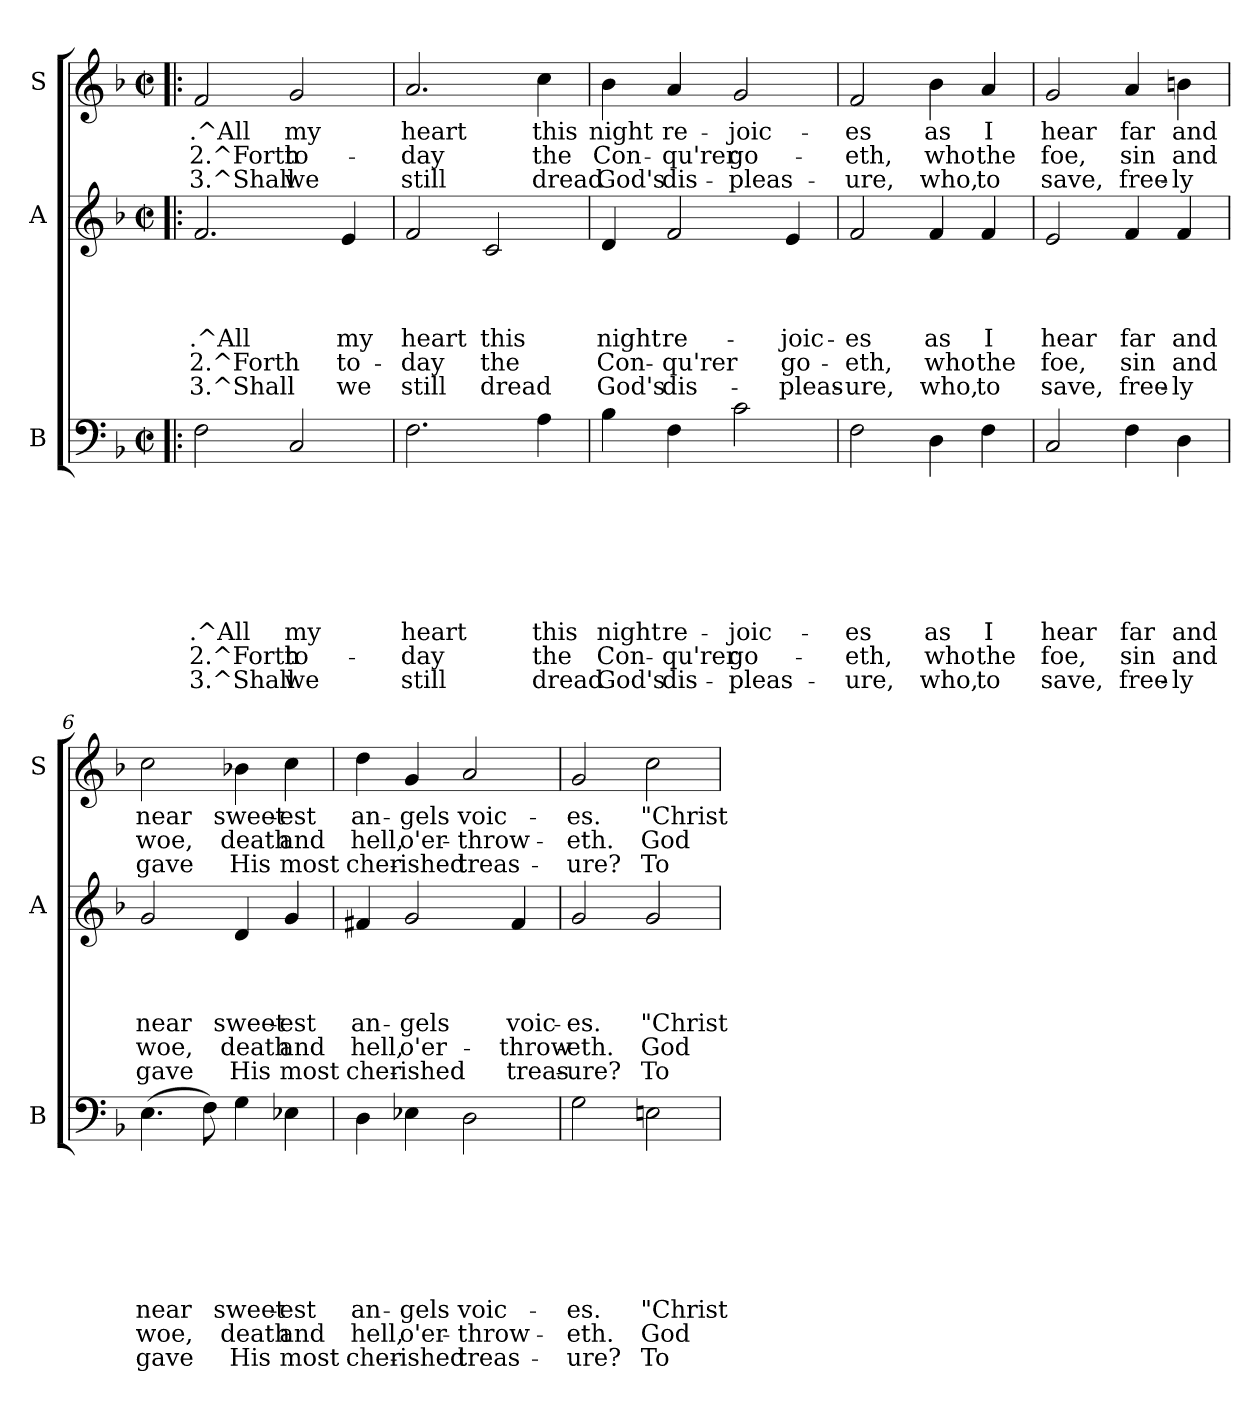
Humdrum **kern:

**kern	**text	**text	**text	**text	**text	**text	**text	**text	**text	**kern	**text	**text	**text	**text	**text	**text	**kern	**text	**text	**text
*part3	*part3	*part3	*part3	*part3	*part3	*part3	*part3	*part3	*part3	*part2	*part2	*part2	*part2	*part2	*part2	*part2	*part1	*part1	*part1	*part1
*staff3	*staff3	*staff3	*staff3	*staff3	*staff3	*staff3	*staff3	*staff3	*staff3	*staff2	*staff2	*staff2	*staff2	*staff2	*staff2	*staff2	*staff1	*staff1	*staff1	*staff1
*I"B	*	*	*	*	*	*	*	*	*	*I"A	*	*	*	*	*	*	*I"S	*	*	*
*I'B	*	*	*	*	*	*	*	*	*	*I'A	*	*	*	*	*	*	*I'S	*	*	*
*clefF4	*	*	*	*	*	*	*	*	*	*clefG2	*	*	*	*	*	*	*clefG2	*	*	*
*k[b-]	*	*	*	*	*	*	*	*	*	*k[b-]	*	*	*	*	*	*	*k[b-]	*	*	*
*F:	*	*	*	*	*	*	*	*	*	*F:	*	*	*	*	*	*	*F:	*	*	*
*M2/2	*	*	*	*	*	*	*	*	*	*M2/2	*	*	*	*	*	*	*M2/2	*	*	*
*met(c|)	*	*	*	*	*	*	*	*	*	*met(c|)	*	*	*	*	*	*	*met(c|)	*	*	*
=1!|:	=1!|:	=1!|:	=1!|:	=1!|:	=1!|:	=1!|:	=1!|:	=1!|:	=1!|:	=1!|:	=1!|:	=1!|:	=1!|:	=1!|:	=1!|:	=1!|:	=1!|:	=1!|:	=1!|:	=1!|:
!	!	!	!	!	!	!	!LO:LY:b:rj	!LO:LY:b:rj	!LO:LY:b:rj	!	!	!	!	!LO:LY:b:rj	!LO:LY:b:rj	!LO:LY:b:rj	!	!LO:LY:b:rj	!LO:LY:b:rj	!LO:LY:b:rj
2F<\	.	.	.	.	.	.	.^All	2.^Forth	3.^Shall	2.f</	.	.	.	.^All	2.^Forth	3.^Shall	2f</	.^All	2.^Forth	3.^Shall
!	!	!	!	!	!	!	!LO:LY:b:rj	!LO:LY:b:rj	!LO:LY:b:rj	!	!	!	!	!	!	!	!	!LO:LY:b:rj	!LO:LY:b:rj	!LO:LY:b:rj
2C/	.	.	.	.	.	.	my	to-	we	.	.	.	.	.	.	.	2g/	my	to-	we
!	!	!	!	!	!	!	!	!	!	!	!	!	!	!LO:LY:b:rj	!LO:LY:b:rj	!LO:LY:b:rj	!	!	!	!
.	.	.	.	.	.	.	.	.	.	4e/	.	.	.	my	to-	we	.	.	.	.
=2	=2	=2	=2	=2	=2	=2	=2	=2	=2	=2	=2	=2	=2	=2	=2	=2	=2	=2	=2	=2
!	!	!	!	!	!	!	!LO:LY:b:rj	!LO:LY:b:rj	!LO:LY:b:rj	!	!	!	!	!LO:LY:b:rj	!LO:LY:b:rj	!LO:LY:b:rj	!	!LO:LY:b:rj	!LO:LY:b:rj	!LO:LY:b:rj
2.F\	.	.	.	.	.	.	heart	-day	still	2f/	.	.	.	heart	-day	still	2.a/	heart	-day	still
!	!	!	!	!	!	!	!	!	!	!	!	!	!	!LO:LY:b:rj	!LO:LY:b:rj	!LO:LY:b:rj	!	!	!	!
.	.	.	.	.	.	.	.	.	.	2c/	.	.	.	this	the	dread	.	.	.	.
!	!	!	!	!	!	!	!LO:LY:b:rj	!LO:LY:b:rj	!LO:LY:b:rj	!	!	!	!	!	!	!	!	!LO:LY:b:rj	!LO:LY:b:rj	!LO:LY:b:rj
4A\	.	.	.	.	.	.	this	the	dread	.	.	.	.	.	.	.	4cc\	this	the	dread
=3	=3	=3	=3	=3	=3	=3	=3	=3	=3	=3	=3	=3	=3	=3	=3	=3	=3	=3	=3	=3
!	!	!	!	!	!	!	!LO:LY:b:rj	!LO:LY:b:rj	!LO:LY:b:rj	!	!	!	!	!LO:LY:b:rj	!LO:LY:b:rj	!LO:LY:b:rj	!	!LO:LY:b:rj	!LO:LY:b:rj	!LO:LY:b:rj
4B-\	.	.	.	.	.	.	night	Con-	God's	4d/	.	.	.	night	Con-	God's	4b-\	night	Con-	God's
!	!	!	!	!	!	!	!LO:LY:b:rj	!LO:LY:b:rj	!LO:LY:b:rj	!	!	!	!	!LO:LY:b:rj	!LO:LY:b:rj	!LO:LY:b:rj	!	!LO:LY:b:rj	!LO:LY:b:rj	!LO:LY:b:rj
4F\	.	.	.	.	.	.	re-	-qu'rer	dis-	2f/	.	.	.	re-	-qu'rer	dis-	4a/	re-	-qu'rer	dis-
!	!	!	!	!	!	!	!LO:LY:b:rj	!LO:LY:b:rj	!LO:LY:b:rj	!	!	!	!	!	!	!	!	!LO:LY:b:rj	!LO:LY:b:rj	!LO:LY:b:rj
2c\	.	.	.	.	.	.	-joic-	go-	-pleas-	.	.	.	.	.	.	.	2g/	-joic-	go-	-pleas-
!	!	!	!	!	!	!	!	!	!	!	!	!	!	!LO:LY:b:rj	!LO:LY:b:rj	!LO:LY:b:rj	!	!	!	!
.	.	.	.	.	.	.	.	.	.	4e/	.	.	.	-joic-	go-	-pleas-	.	.	.	.
=4	=4	=4	=4	=4	=4	=4	=4	=4	=4	=4	=4	=4	=4	=4	=4	=4	=4	=4	=4	=4
!	!	!	!	!	!	!	!LO:LY:b:rj	!LO:LY:b:rj	!LO:LY:b:rj	!	!	!	!	!LO:LY:b:rj	!LO:LY:b:rj	!LO:LY:b:rj	!	!LO:LY:b:rj	!LO:LY:b:rj	!LO:LY:b:rj
2F\	.	.	.	.	.	.	-es	-eth,	-ure,	2f/	.	.	.	-es	-eth,	-ure,	2f/	-es	-eth,	-ure,
!	!	!	!	!	!	!	!LO:LY:b:rj	!LO:LY:b:rj	!LO:LY:b:rj	!	!	!	!	!LO:LY:b:rj	!LO:LY:b:rj	!LO:LY:b:rj	!	!LO:LY:b:rj	!LO:LY:b:rj	!LO:LY:b:rj
4D\	.	.	.	.	.	.	as	who	who,	4f/	.	.	.	as	who	who,	4b-\	as	who	who,
!	!	!	!	!	!	!	!LO:LY:b:rj	!LO:LY:b:rj	!LO:LY:b:rj	!	!	!	!	!LO:LY:b:rj	!LO:LY:b:rj	!LO:LY:b:rj	!	!LO:LY:b:rj	!LO:LY:b:rj	!LO:LY:b:rj
4F\	.	.	.	.	.	.	I	the	to	4f/	.	.	.	I	the	to	4a/	I	the	to
=5	=5	=5	=5	=5	=5	=5	=5	=5	=5	=5	=5	=5	=5	=5	=5	=5	=5	=5	=5	=5
!	!	!	!	!	!	!	!LO:LY:b:rj	!LO:LY:b:rj	!LO:LY:b:rj	!	!	!	!	!LO:LY:b:rj	!LO:LY:b:rj	!LO:LY:b:rj	!	!LO:LY:b:rj	!LO:LY:b:rj	!LO:LY:b:rj
2C/	.	.	.	.	.	.	hear	foe,	save,	2e/	.	.	.	hear	foe,	save,	2g/	hear	foe,	save,
!	!	!	!	!	!	!	!LO:LY:b:rj	!LO:LY:b:rj	!LO:LY:b:rj	!	!	!	!	!LO:LY:b:rj	!LO:LY:b:rj	!LO:LY:b:rj	!	!LO:LY:b:rj	!LO:LY:b:rj	!LO:LY:b:rj
4F\	.	.	.	.	.	.	far	sin	free-	4f/	.	.	.	far	sin	free-	4a/	far	sin	free-
!	!	!	!	!	!	!	!LO:LY:b:rj	!LO:LY:b:rj	!LO:LY:b:rj	!	!	!	!	!LO:LY:b:rj	!LO:LY:b:rj	!LO:LY:b:rj	!	!LO:LY:b:rj	!LO:LY:b:rj	!LO:LY:b:rj
4D\	.	.	.	.	.	.	and	and	-ly	4f/	.	.	.	and	and	-ly	4bn\	and	and	-ly
!!LO:LB:g=z
=6	=6	=6	=6	=6	=6	=6	=6	=6	=6	=6	=6	=6	=6	=6	=6	=6	=6	=6	=6	=6
!	!	!	!	!	!	!	!LO:LY:b:rj	!LO:LY:b:rj	!LO:LY:b:rj	!	!	!	!	!LO:LY:b:rj	!LO:LY:b:rj	!LO:LY:b:rj	!	!LO:LY:b:rj	!LO:LY:b:rj	!LO:LY:b:rj
(>4.E\	.	.	.	.	.	.	near	woe,	gave	2g/	.	.	.	near	woe,	gave	2cc\	near	woe,	gave
8F\)	.	.	.	.	.	.	.	.	.	.	.	.	.	.	.	.	.	.	.	.
!	!	!	!	!	!	!	!LO:LY:b:rj	!LO:LY:b:rj	!LO:LY:b:rj	!	!	!	!	!LO:LY:b:rj	!LO:LY:b:rj	!LO:LY:b:rj	!	!LO:LY:b:rj	!LO:LY:b:rj	!LO:LY:b:rj
4G\	.	.	.	.	.	.	sweet-	death	His	4d/	.	.	.	sweet-	death	His	4b-X\	sweet-	death	His
!	!	!	!	!	!	!	!LO:LY:b:rj	!LO:LY:b:rj	!LO:LY:b:rj	!	!	!	!	!LO:LY:b:rj	!LO:LY:b:rj	!LO:LY:b:rj	!	!LO:LY:b:rj	!LO:LY:b:rj	!LO:LY:b:rj
4E-X\	.	.	.	.	.	.	-est	and	most	4g/	.	.	.	-est	and	most	4cc\	-est	and	most
=7	=7	=7	=7	=7	=7	=7	=7	=7	=7	=7	=7	=7	=7	=7	=7	=7	=7	=7	=7	=7
!	!	!	!	!	!	!	!LO:LY:b:rj	!LO:LY:b:rj	!LO:LY:b:rj	!	!	!	!	!LO:LY:b:rj	!LO:LY:b:rj	!LO:LY:b:rj	!	!LO:LY:b:rj	!LO:LY:b:rj	!LO:LY:b:rj
4D\	.	.	.	.	.	.	an-	hell,	cher-	4f#X/	.	.	.	an-	hell,	cher-	4dd\	an-	hell,	cher-
!	!	!	!	!	!	!	!LO:LY:b:rj	!LO:LY:b:rj	!LO:LY:b:rj	!	!	!	!	!LO:LY:b:rj	!LO:LY:b:rj	!LO:LY:b:rj	!	!LO:LY:b:rj	!LO:LY:b:rj	!LO:LY:b:rj
4E-X\	.	.	.	.	.	.	-gels	o'er-	-ished	2g/	.	.	.	-gels	o'er-	-ished	4g/	-gels	o'er-	-ished
!	!	!	!	!	!	!	!LO:LY:b:rj	!LO:LY:b:rj	!LO:LY:b:rj	!	!	!	!	!	!	!	!	!LO:LY:b:rj	!LO:LY:b:rj	!LO:LY:b:rj
2D\	.	.	.	.	.	.	voic-	-throw-	treas-	.	.	.	.	.	.	.	2a/	voic-	-throw-	treas-
!	!	!	!	!	!	!	!	!	!	!	!	!	!	!LO:LY:b:rj	!LO:LY:b:rj	!LO:LY:b:rj	!	!	!	!
.	.	.	.	.	.	.	.	.	.	4f#/	.	.	.	voic-	-throw-	treas-	.	.	.	.
=8	=8	=8	=8	=8	=8	=8	=8	=8	=8	=8	=8	=8	=8	=8	=8	=8	=8	=8	=8	=8
!	!	!	!	!	!	!	!LO:LY:b:rj	!LO:LY:b:rj	!LO:LY:b:rj	!	!	!	!	!LO:LY:b:rj	!LO:LY:b:rj	!LO:LY:b:rj	!	!LO:LY:b:rj	!LO:LY:b:rj	!LO:LY:b:rj
2G\	.	.	.	.	.	.	-es.	-eth.	-ure?	2g/	.	.	.	-es.	-eth.	-ure?	2g/	-es.	-eth.	-ure?
!	!	!	!	!	!	!	!LO:LY:b:rj	!LO:LY:b:rj	!LO:LY:b:rj	!	!	!	!	!LO:LY:b:rj	!LO:LY:b:rj	!LO:LY:b:rj	!	!LO:LY:b:rj	!LO:LY:b:rj	!LO:LY:b:rj
2En\	.	.	.	.	.	.	"Christ	God	To	2g/	.	.	.	"Christ	God	To	2cc\	"Christ	God	To
=	=	=	=	=	=	=	=	=	=	=	=	=	=	=	=	=	=	=	=	=
*-	*-	*-	*-	*-	*-	*-	*-	*-	*-	*-	*-	*-	*-	*-	*-	*-	*-	*-	*-	*-
